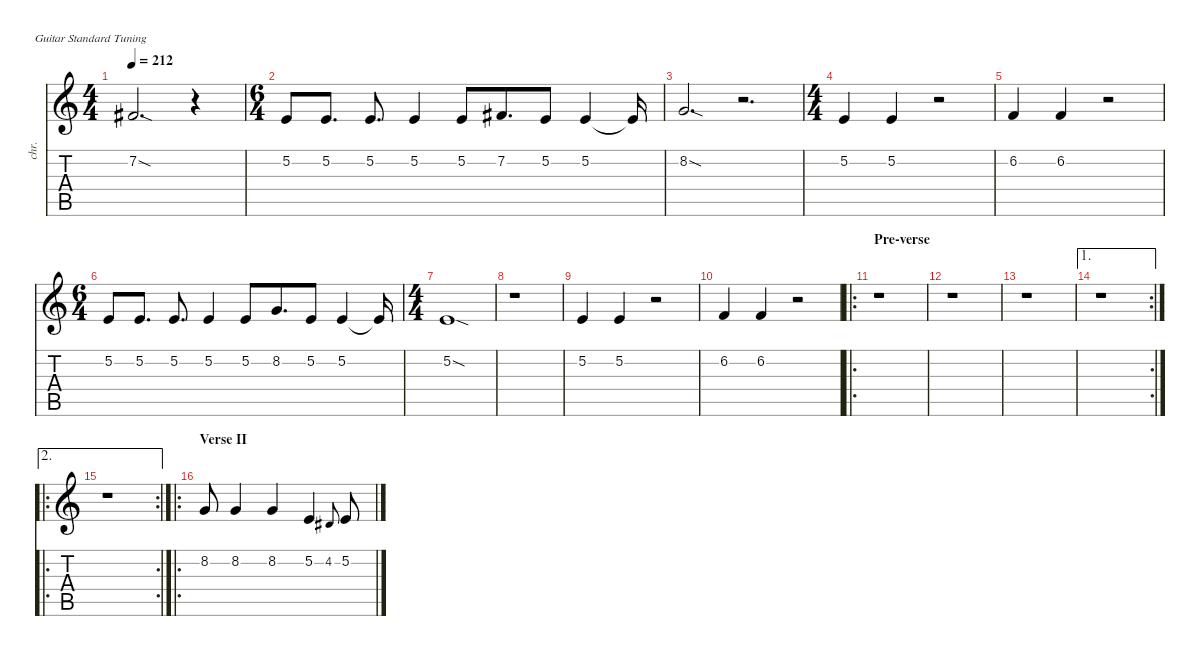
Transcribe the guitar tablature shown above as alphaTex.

\defaultSystemsLayout 4
\hideDynamics
\bracketExtendMode nobrackets
\track ("Vocals" "chr.") {instrument voiceoohs}
\staff {score tabs}
\tuning (E4 B3 G3 D3 A2 E2)
\ts (4 4)
\beaming (8 2 2 2 2)
\tempo 212
\clef g2
\ks c
7.2{sod acc #}.2{d dy mf} r.4 |
\ts (6 4)
\beaming (8 2 2 2 6)
5.2.8 5.2.8{d} 5.2.8{d} 5.2.4 5.2.8 7.2{acc #}.8{d} 5.2.8 5.2.4 5.2{t}.16 |
8.2{sod}.2{d} r.2{d} |
\ts (4 4)
\beaming (8 2 2 2 2)
5.2.4 5.2.4 r.2 |
6.2.4 6.2.4 r.2 |
\ts (6 4)
\beaming (8 2 2 2 6)
5.2.8 5.2.8{d} 5.2.8{d} 5.2.4 5.2.8 8.2.8{d} 5.2.8 5.2.4 5.2{t}.16 |
\ts (4 4)
\beaming (8 2 2 2 2)
5.2{sod}.1 |
r.1 |
5.2.4 5.2.4 r.2 |
6.2.4 6.2.4 r.2 |
\ro
\section ("" "Pre-verse")
r.1 |
r.1 |
r.1 |
\ae 1
\rc 2
r.1 |
\ae 2
\ro
\rc 2
r.1 |
\ro
\section ("" "Verse II")
8.2.8 8.2.4 8.2.4 5.2.4 4.2{acc #}.8{gr onbeat dy mp} 5.2.8{dy mf}
